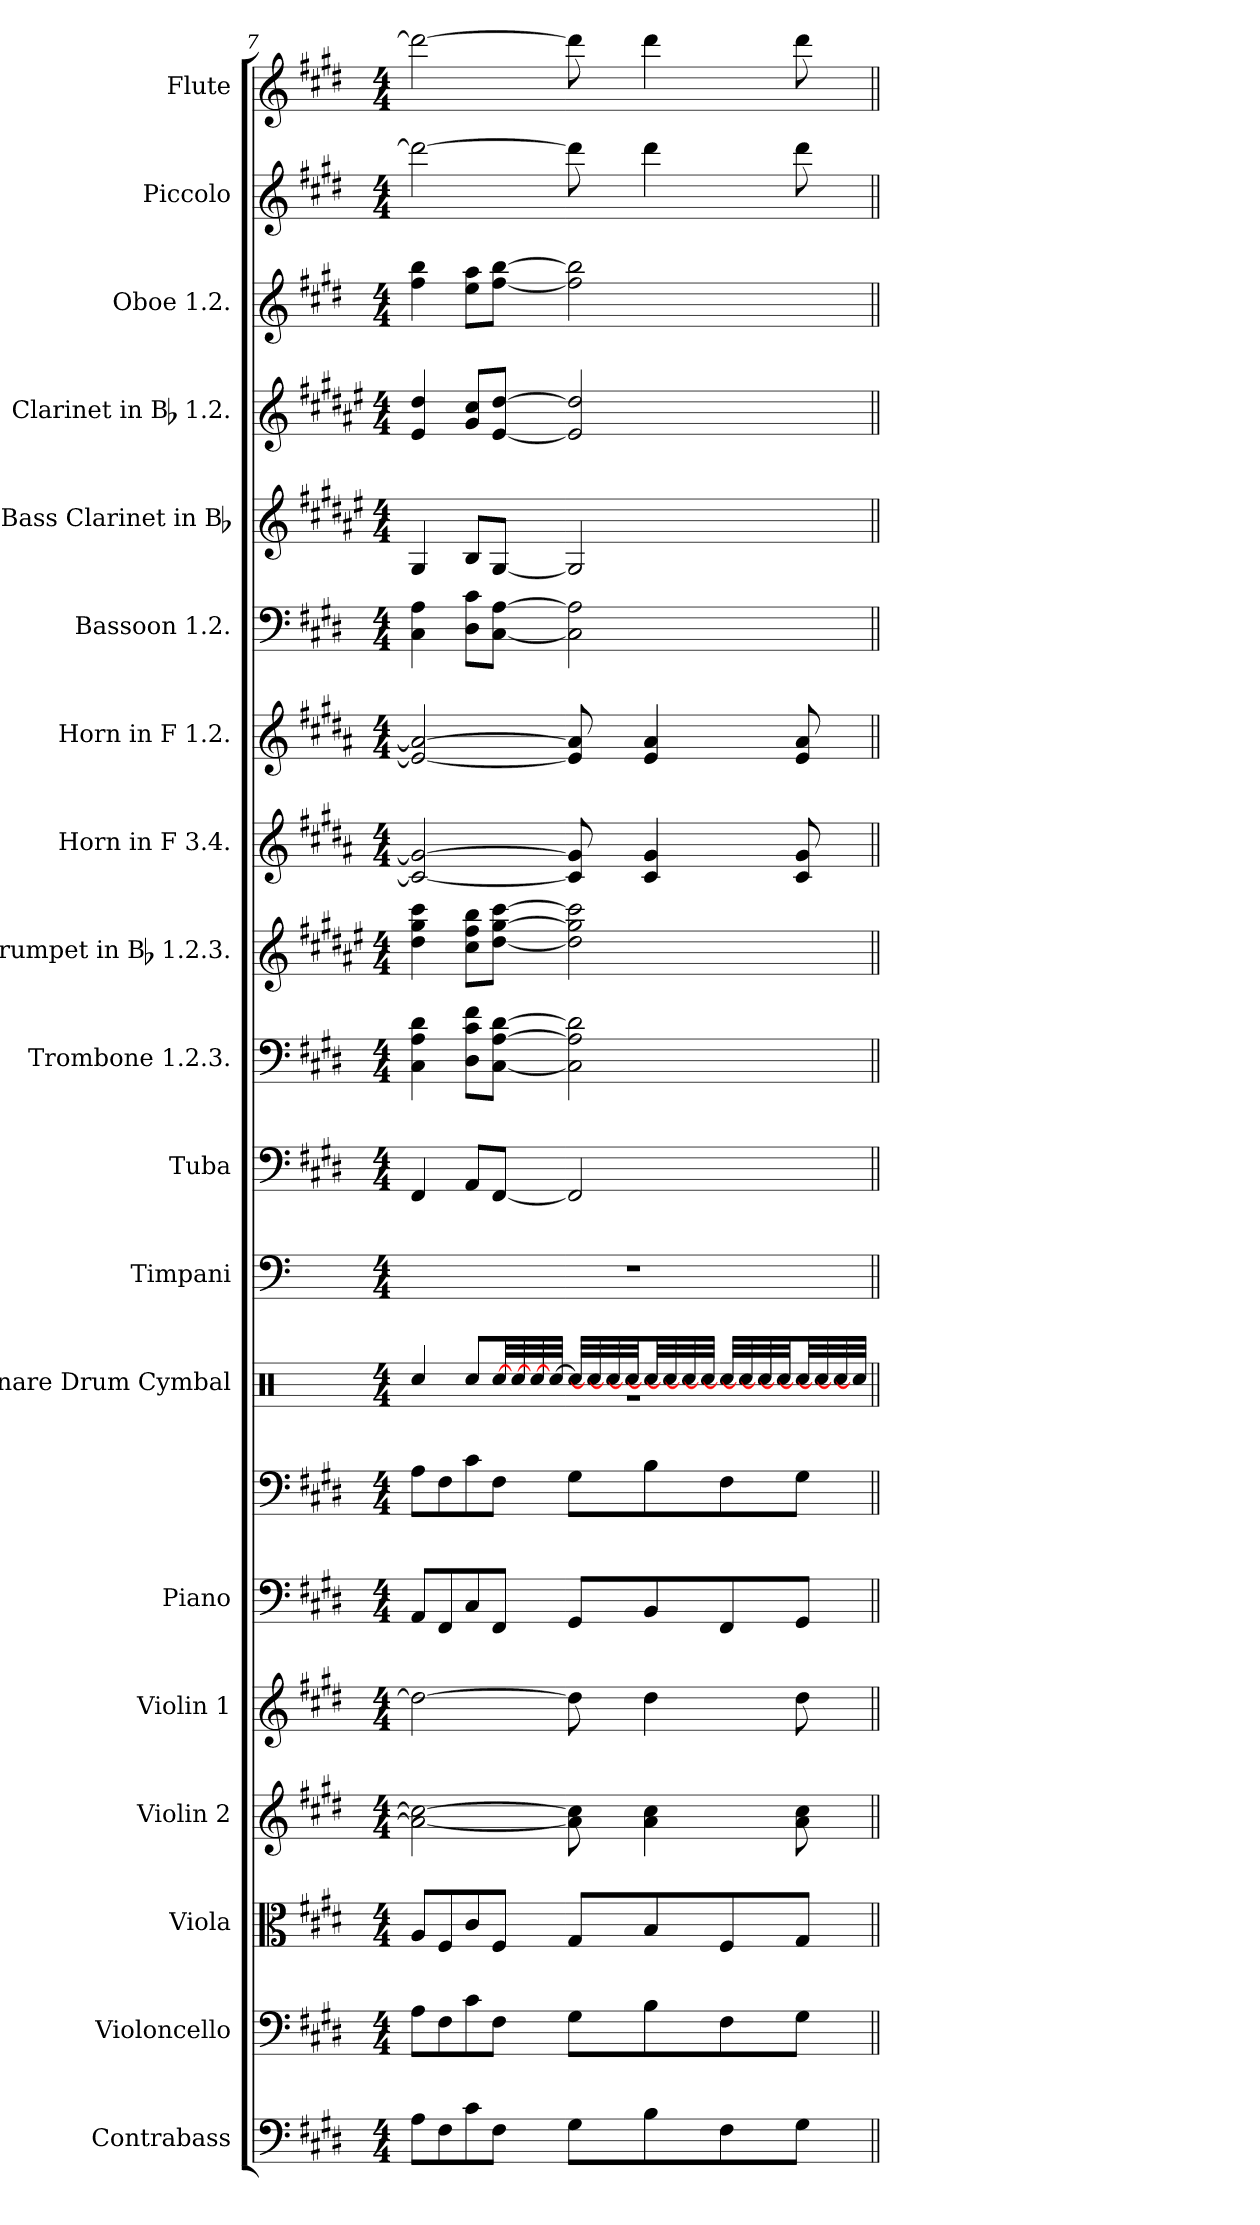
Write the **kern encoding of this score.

**kern	**kern	**kern	**kern	**kern	**kern	**kern	**kern	**kern	**kern	**kern	**kern	**kern	**kern	**kern	**kern	**kern	**kern	**kern	**kern
*part19	*part18	*part17	*part16	*part15	*part14	*part14	*part13	*part12	*part11	*part10	*part9	*part8	*part7	*part6	*part5	*part4	*part3	*part2	*part1
*staff20	*staff19	*staff18	*staff17	*staff16	*staff15	*staff14	*staff13	*staff12	*staff11	*staff10	*staff9	*staff8	*staff7	*staff6	*staff5	*staff4	*staff3	*staff2	*staff1
*I"Contrabass	*I"Violoncello	*I"Viola	*I"Violin 2	*I"Violin 1	*I"Piano	*	*I"Snare Drum Cymbal	*I"Timpani	*I"Tuba	*I"Trombone 1.2.3.	*I"Trumpet in Bb 1.2.3.	*I"Horn in F 3.4.	*I"Horn in F 1.2.	*I"Bassoon 1.2.	*I"Bass Clarinet in Bb	*I"Clarinet in Bb 1.2.	*I"Oboe 1.2.	*I"Piccolo	*I"Flute
*I'Cb.	*I'Vc.	*I'Vla.	*I'Vln. 2	*I'Vln. 1	*I'Pno.	*	*	*I'Timp.	*I'Tba.	*I'1.2.3.Tbn.	*I'1.2.3.Tpt.	*I'3..4.Hn.	*I'1.2.Hn.	*I'1.2.Bsn.	*I'B. Cl.	*I'1.2.Cl.	*I'1.2.Ob.	*I'Picc.	*I'Fl.
*clefF4	*clefF4	*clefC3	*clefG2	*clefG2	*clefF4	*clefF4	*clefX	*clefF4	*clefF4	*clefF4	*clefG2	*clefG2	*clefG2	*clefF4	*clefG2	*clefG2	*clefG2	*clefG2	*clefG2
*	*	*	*	*	*	*	*	*	*	*	*ITrd1c2	*ITrd4c7	*ITrd4c7	*	*ITrd1c2	*ITrd1c2	*	*	*
*k[f#c#g#d#]	*k[f#c#g#d#]	*k[f#c#g#d#]	*k[f#c#g#d#]	*k[f#c#g#d#]	*k[f#c#g#d#]	*k[f#c#g#d#]	*k[]	*k[]	*k[f#c#g#d#]	*k[f#c#g#d#]	*k[f#c#g#d#]	*k[f#c#g#d#]	*k[f#c#g#d#]	*k[f#c#g#d#]	*k[f#c#g#d#]	*k[f#c#g#d#]	*k[f#c#g#d#]	*k[f#c#g#d#]	*k[f#c#g#d#]
*E:	*E:	*E:	*E:	*E:	*E:	*E:	*C:	*C:	*E:	*E:	*E:	*E:	*E:	*E:	*E:	*E:	*E:	*E:	*E:
*M4/4	*M4/4	*M4/4	*M4/4	*M4/4	*M4/4	*M4/4	*M4/4	*M4/4	*M4/4	*M4/4	*M4/4	*M4/4	*M4/4	*M4/4	*M4/4	*M4/4	*M4/4	*M4/4	*M4/4
=7	=7	=7	=7	=7	=7	=7	=7	=7	=7	=7	=7	=7	=7	=7	=7	=7	=7	=7	=7
*	*	*	*	*	*	*	*^	*	*	*	*	*	*	*	*	*	*	*	*
8AL	8AL	8AL	2a_ 2cc#_	2dd#_	8AAL	8AL	4Rcc/	1r	1r	4FF#	4C# 4A 4d#	4cc# 4ff# 4bb	2F#_ 2c#_	2A_ 2d#_	4C# 4A	4F#	4d# 4cc#	4ff# 4bb	2ddd#_	2ddd#_
8F#	8F#	8F#	.	.	8FF#	8F#	.	.	.	.	.	.	.	.	.	.	.	.	.	.
8c#	8c#	8c#	.	.	8C#	8c#	8Rcc/L	.	.	8AAL	8D# 8c# 8f#L	8b 8ee 8aaL	.	.	8D# 8c#L	8AL	8f# 8bL	8ee 8aaL	.	.
8F#J	8F#J	8F#J	.	.	8FF#J	8F#J	[32Rcc/LL	.	.	[8FF#J	[8C# [8A [8d#J	[8cc# [8ff# [8bbJ	.	.	[8C# [8AJ	[8F#J	[8d# [8cc#J	[8ff# [8bbJ	.	.
.	.	.	.	.	.	.	[32Rcc/	.	.	.	.	.	.	.	.	.	.	.	.	.
.	.	.	.	.	.	.	[32Rcc/	.	.	.	.	.	.	.	.	.	.	.	.	.
.	.	.	.	.	.	.	[32Rcc/JJJ	.	.	.	.	.	.	.	.	.	.	.	.	.
8G#L	8G#L	8G#L	8a] 8cc#]	8dd#]	8GG#L	8G#L	32Rcc/LLL]	.	.	2FF#]	2C#] 2A] 2d#]	2cc#] 2ff#] 2bb]	8F#] 8c#]	8A] 8d#]	2C#] 2A]	2F#]	2d#] 2cc#]	2ff#] 2bb]	8ddd#]	8ddd#]
.	.	.	.	.	.	.	32Rcc/]	.	.	.	.	.	.	.	.	.	.	.	.	.
.	.	.	.	.	.	.	32Rcc/]	.	.	.	.	.	.	.	.	.	.	.	.	.
.	.	.	.	.	.	.	32Rcc/JJ]	.	.	.	.	.	.	.	.	.	.	.	.	.
8B	8B	8B	4a 4cc#	4dd#	8BB	8B	32Rcc/LL]	.	.	.	.	.	4F# 4c#	4A 4d#	.	.	.	.	4ddd#	4ddd#
.	.	.	.	.	.	.	32Rcc/]	.	.	.	.	.	.	.	.	.	.	.	.	.
.	.	.	.	.	.	.	32Rcc/]	.	.	.	.	.	.	.	.	.	.	.	.	.
.	.	.	.	.	.	.	32Rcc/JJJ]	.	.	.	.	.	.	.	.	.	.	.	.	.
8F#	8F#	8F#	.	.	8FF#	8F#	32Rcc/LLL]	.	.	.	.	.	.	.	.	.	.	.	.	.
.	.	.	.	.	.	.	32Rcc/]	.	.	.	.	.	.	.	.	.	.	.	.	.
.	.	.	.	.	.	.	32Rcc/]	.	.	.	.	.	.	.	.	.	.	.	.	.
.	.	.	.	.	.	.	32Rcc/JJ]	.	.	.	.	.	.	.	.	.	.	.	.	.
8G#J	8G#J	8G#J	8a 8cc#	8dd#	8GG#J	8G#J	32Rcc/LL]	.	.	.	.	.	8F# 8c#	8A 8d#	.	.	.	.	8ddd#	8ddd#
.	.	.	.	.	.	.	32Rcc/]	.	.	.	.	.	.	.	.	.	.	.	.	.
.	.	.	.	.	.	.	32Rcc/]	.	.	.	.	.	.	.	.	.	.	.	.	.
.	.	.	.	.	.	.	32Rcc/JJJ]	.	.	.	.	.	.	.	.	.	.	.	.	.
*	*	*	*	*	*	*	*v	*v	*	*	*	*	*	*	*	*	*	*	*	*
=||	=||	=||	=||	=||	=||	=||	=||	=||	=||	=||	=||	=||	=||	=||	=||	=||	=||	=||	=||
*-	*-	*-	*-	*-	*-	*-	*-	*-	*-	*-	*-	*-	*-	*-	*-	*-	*-	*-	*-
